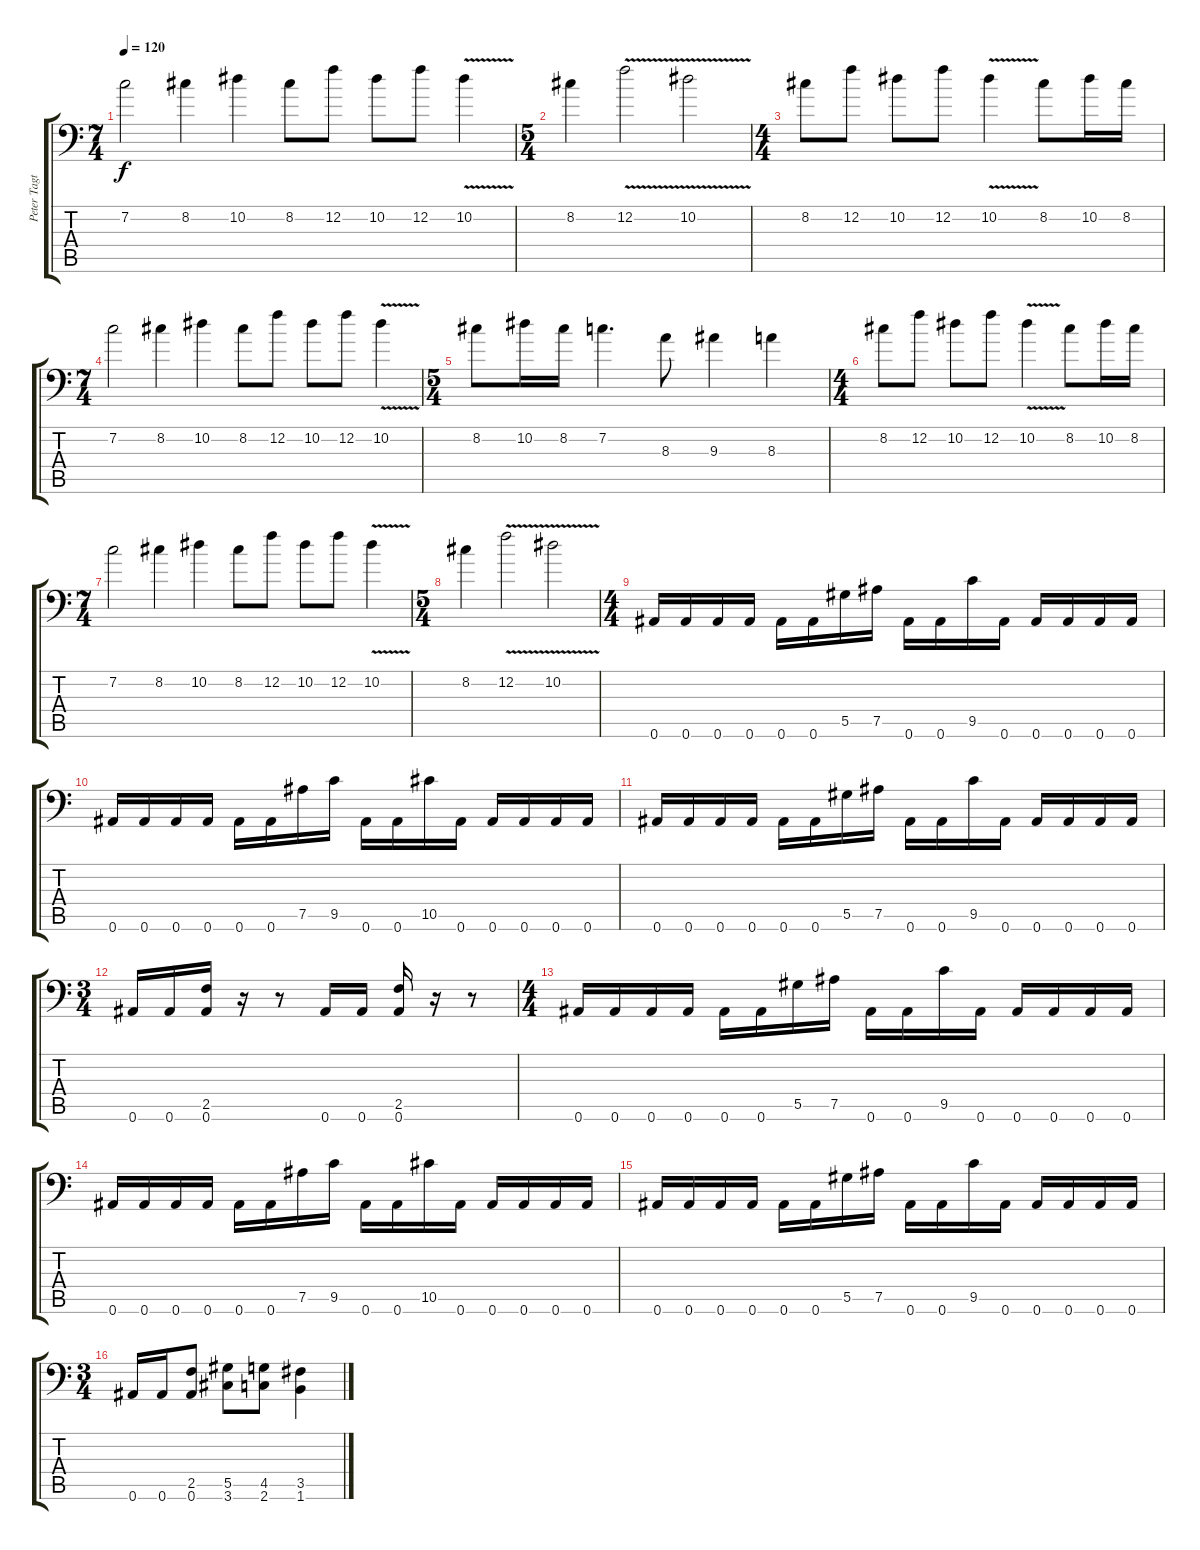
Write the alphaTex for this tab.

\track ("Peter Tagtgren" "Peter Tagt") {instrument distortionguitar}
\staff {score tabs}
\tuning (Bb3 F3 Db3 Ab2 Eb2 Bb1) {hide}
\ts (7 4)
\tempo 120
\clef f4
\ks c
7.2.2{dy f} 8.2.4 10.2.4 8.2.8 12.2.8 10.2.8 12.2.8 10.2{v}.4 |
\ts (5 4)
8.2.4 12.2{v}.2 10.2{v}.2 |
\ts (4 4)
8.2.8 12.2.8 10.2.8 12.2.8 10.2{v}.4 8.2.8 10.2.16 8.2.16 |
\ts (7 4)
7.2.2 8.2.4 10.2.4 8.2.8 12.2.8 10.2.8 12.2.8 10.2{v}.4 |
\ts (5 4)
8.2.8 10.2.16 8.2.16 7.2.4{d} 8.3.8 9.3.4 8.3.4 |
\ts (4 4)
8.2.8 12.2.8 10.2.8 12.2.8 10.2{v}.4 8.2.8 10.2.16 8.2.16 |
\ts (7 4)
7.2.2 8.2.4 10.2.4 8.2.8 12.2.8 10.2.8 12.2.8 10.2{v}.4 |
\ts (5 4)
8.2.4 12.2{v}.2 10.2{v}.2 |
\ts (4 4)
0.6.16 0.6.16 0.6.16 0.6.16 0.6.16 0.6.16 5.5.16 7.5.16 0.6.16 0.6.16 9.5.16 0.6.16 0.6.16 0.6.16 0.6.16 0.6.16 |
0.6.16 0.6.16 0.6.16 0.6.16 0.6.16 0.6.16 7.5.16 9.5.16 0.6.16 0.6.16 10.5.16 0.6.16 0.6.16 0.6.16 0.6.16 0.6.16 |
0.6.16 0.6.16 0.6.16 0.6.16 0.6.16 0.6.16 5.5.16 7.5.16 0.6.16 0.6.16 9.5.16 0.6.16 0.6.16 0.6.16 0.6.16 0.6.16 |
\ts (3 4)
0.6.16 0.6.16 (2.5 0.6).16 r.16 r.8 0.6.16 0.6.16 (2.5 0.6).16 r.16 r.8 |
\ts (4 4)
0.6.16 0.6.16 0.6.16 0.6.16 0.6.16 0.6.16 5.5.16 7.5.16 0.6.16 0.6.16 9.5.16 0.6.16 0.6.16 0.6.16 0.6.16 0.6.16 |
0.6.16 0.6.16 0.6.16 0.6.16 0.6.16 0.6.16 7.5.16 9.5.16 0.6.16 0.6.16 10.5.16 0.6.16 0.6.16 0.6.16 0.6.16 0.6.16 |
0.6.16 0.6.16 0.6.16 0.6.16 0.6.16 0.6.16 5.5.16 7.5.16 0.6.16 0.6.16 9.5.16 0.6.16 0.6.16 0.6.16 0.6.16 0.6.16 |
\ts (3 4)
0.6.16 0.6.16 (2.5 0.6).8 (5.5 3.6).8 (4.5 2.6).8 (3.5 1.6).4
